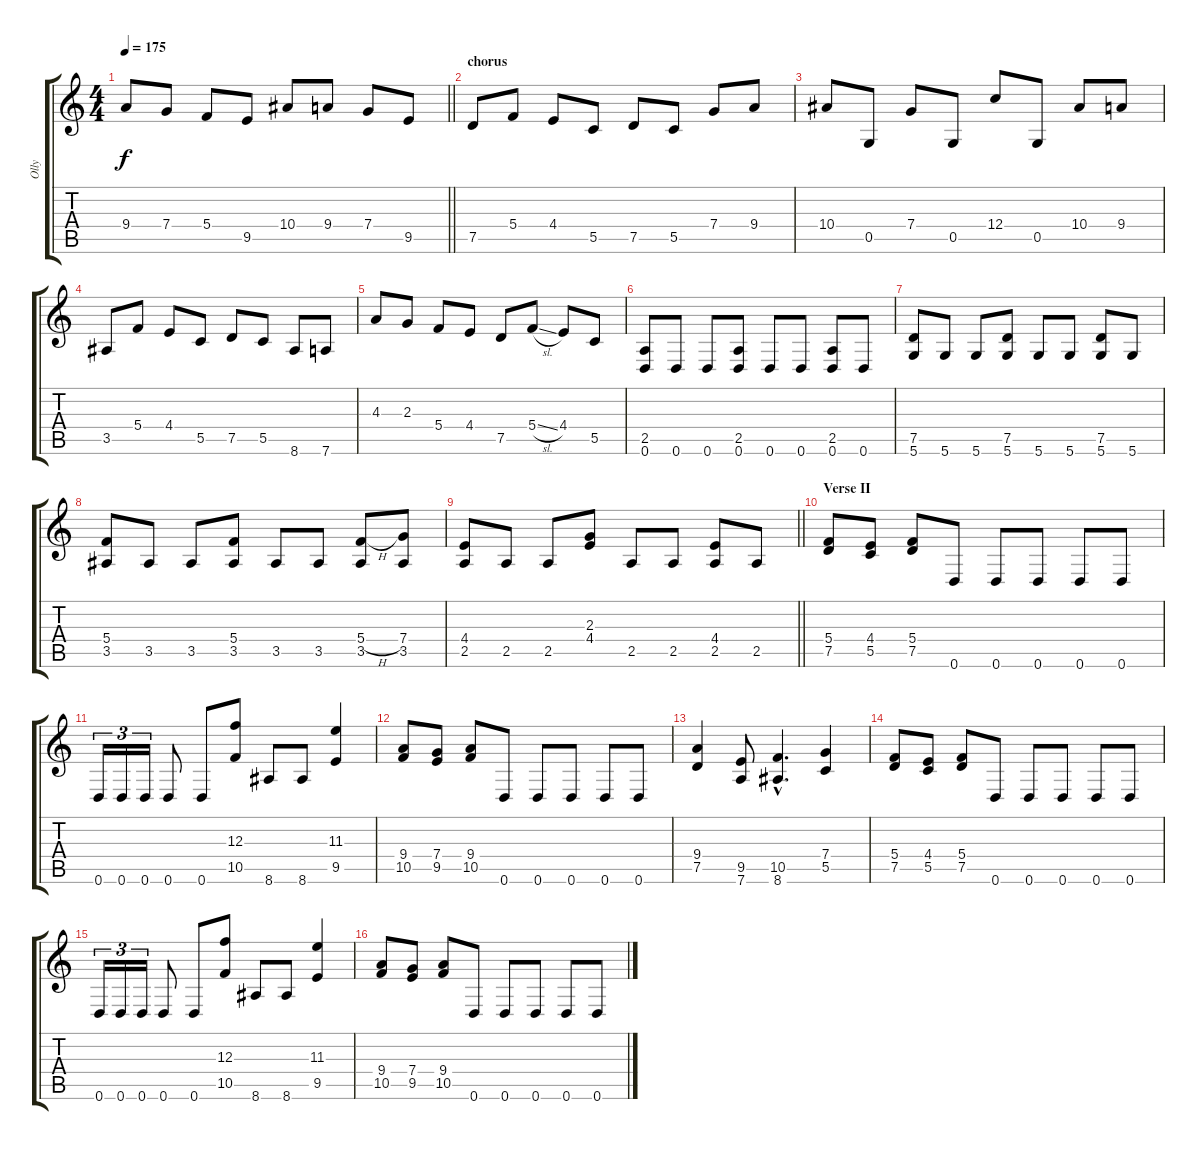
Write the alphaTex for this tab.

\track ("Olly" "Olly") {instrument distortionguitar}
\staff {score tabs}
\tuning (D4 A3 F3 C3 G2 D2) {hide}
\ts (4 4)
\tempo 175
\clef g2
\barLineRight lightlight
\ks c
9.4.8{dy f} 7.4.8 5.4.8 9.5.8 10.4.8 9.4.8 7.4.8 9.5.8 |
\section ("" "chorus")
7.5.8 5.4.8 4.4.8 5.5.8 7.5.8 5.5.8 7.4.8 9.4.8 |
10.4.8 0.5.8 7.4.8 0.5.8 12.4.8 0.5.8 10.4.8 9.4.8 |
3.5.8 5.4.8 4.4.8 5.5.8 7.5.8 5.5.8 8.6.8 7.6.8 |
4.3.8 2.3.8 5.4.8 4.4.8 7.5.8 5.4{sl}.8 4.4.8 5.5.8 |
(2.5 0.6).8 0.6.8 0.6.8 (2.5 0.6).8 0.6.8 0.6.8 (2.5 0.6).8 0.6.8 |
(7.5 5.6).8 5.6.8 5.6.8 (7.5 5.6).8 5.6.8 5.6.8 (7.5 5.6).8 5.6.8 |
(5.4 3.5).8 3.5.8 3.5.8 (5.4 3.5).8 3.5.8 3.5.8 (5.4{h} 3.5).8 (7.4 3.5).8 |
\barLineRight lightlight
(4.4 2.5).8 2.5.8 2.5.8 (2.3 4.4).8 2.5.8 2.5.8 (4.4 2.5).8 2.5.8 |
\section ("" "Verse II")
(5.4 7.5).8 (4.4 5.5).8 (5.4 7.5).8 0.6.8 0.6.8 0.6.8 0.6.8 0.6.8 |
0.6.16{tu (3 2)} 0.6.16{tu (3 2)} 0.6.16{tu (3 2)} 0.6.8 0.6.8 (12.3 10.5).8 8.6.8 8.6.8 (11.3 9.5).4 |
(9.4 10.5).8 (7.4 9.5).8 (9.4 10.5).8 0.6.8 0.6.8 0.6.8 0.6.8 0.6.8 |
(9.4 7.5).4 (9.5 7.6).8 (10.5{hac} 8.6{hac}).4{d} (7.4 5.5).4 |
(5.4 7.5).8 (4.4 5.5).8 (5.4 7.5).8 0.6.8 0.6.8 0.6.8 0.6.8 0.6.8 |
0.6.16{tu (3 2)} 0.6.16{tu (3 2)} 0.6.16{tu (3 2)} 0.6.8 0.6.8 (12.3 10.5).8 8.6.8 8.6.8 (11.3 9.5).4 |
(9.4 10.5).8 (7.4 9.5).8 (9.4 10.5).8 0.6.8 0.6.8 0.6.8 0.6.8 0.6.8
